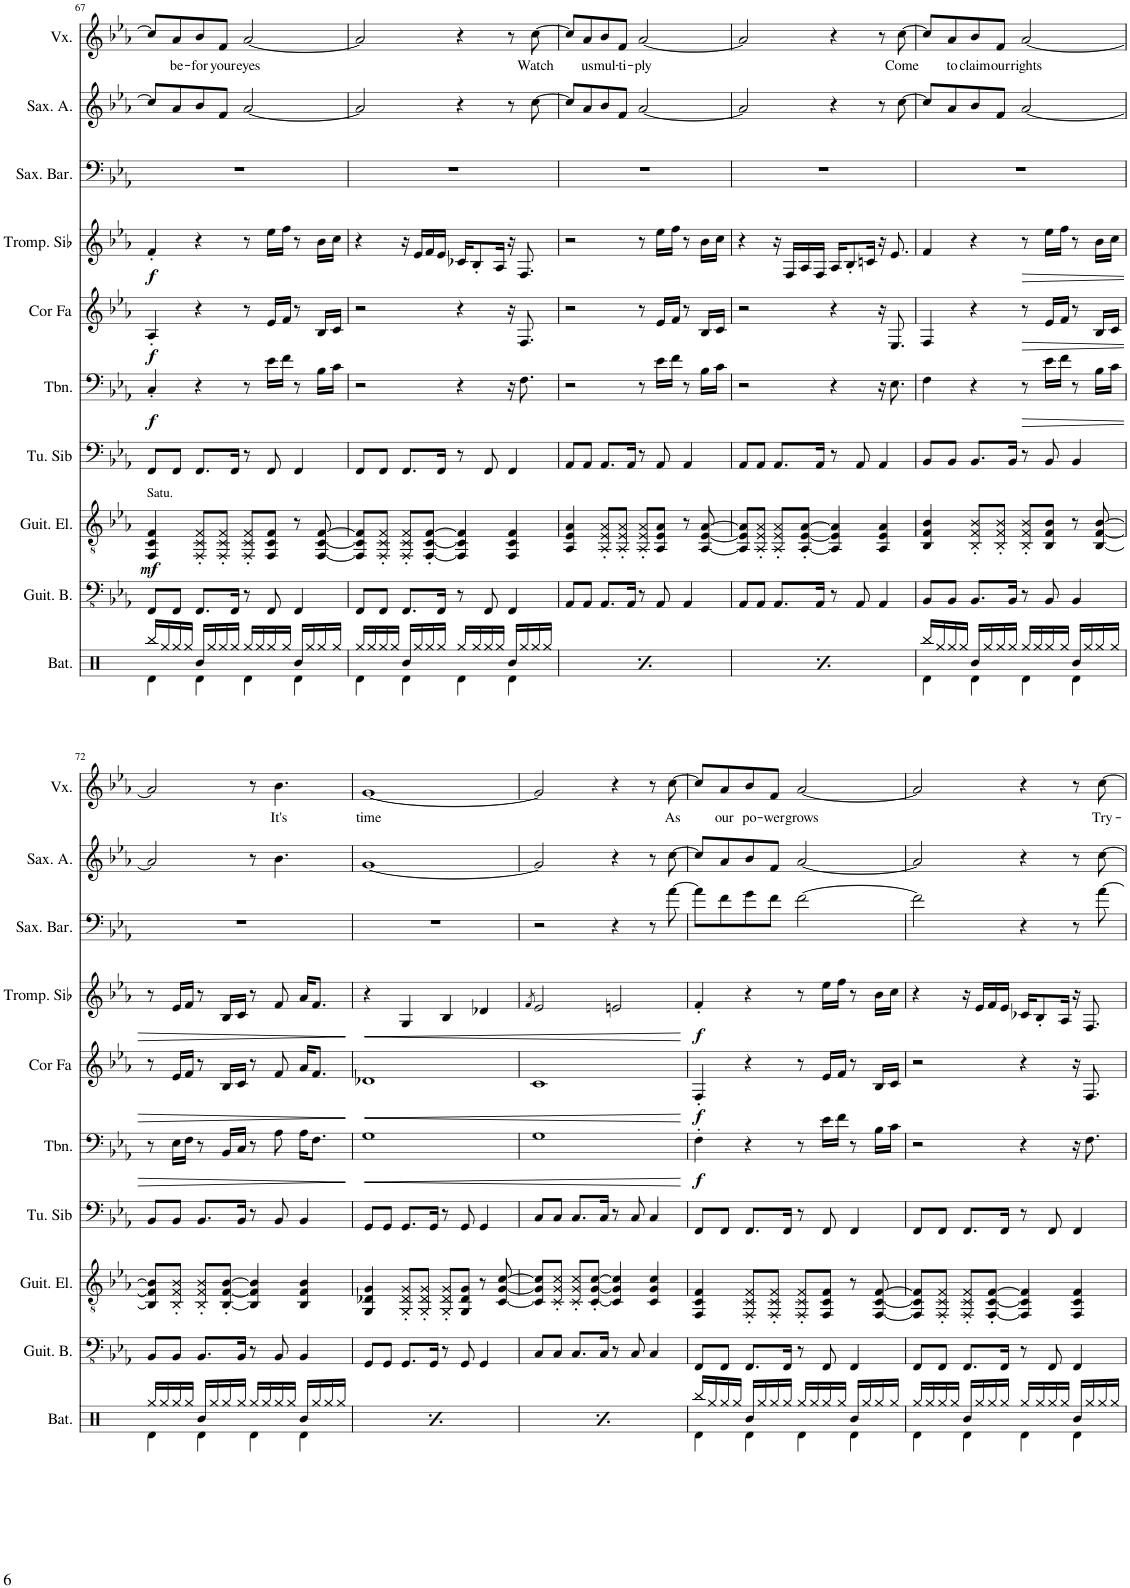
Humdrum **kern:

**kern	**kern	**kern	**dynam	**kern	**kern	**dynam	**kern	**dynam	**kern	**dynam	**kern	**kern	**kern	**text
*part10	*part9	*part8	*part8	*part7	*part6	*part6	*part5	*part5	*part4	*part4	*part3	*part2	*part1	*part1
*staff10	*staff9	*staff8	*staff8	*staff7	*staff6	*staff6	*staff5	*staff5	*staff4	*staff4	*staff3	*staff2	*staff1	*staff1
*I"Batterie	*I"Guitare basse	*I"Guitare électrique	*	*I"Tuba en Sib	*I"Trombone	*	*I"Cor en Fa	*	*I"Trompette en Sib	*	*I"Saxophone Baryton	*I"Saxophone Alto	*I"Voix	*
*I'Bat.	*I'Guit. B.	*I'Guit. El.	*	*I'Tu. Sib	*I'Tbn.	*	*I'Cor Fa	*	*I'Tromp. Sib	*	*I'Sax. Bar.	*I'Sax. A.	*I'Vx.	*
!!LO:PB:g=z
*clefX	*clefFv4	*clefGv2	*	*clefF4	*clefF4	*	*clefG2	*	*clefG2	*	*clefF4	*clefG2	*clefG2	*
*	*	*	*	*	*	*	*ITrd4c7	*	*ITrd1c2	*	*ITrd12c21	*ITrd5c9	*	*
*k[]	*k[b-e-a-]	*k[b-e-a-]	*	*k[b-e-a-]	*k[b-e-a-]	*	*k[b-e-a-]	*	*k[b-e-a-]	*	*k[b-e-a-]	*k[b-e-a-]	*k[b-e-a-]	*
=67	=67	=67	=67	=67	=67	=67	=67	=67	=67	=67	=67	=67	=67	=67
*^	*	*	*	*	*	*	*	*	*	*	*	*	*	*
!	!	!	!LO:TX:a:t=Satu.	!	!	!	!	!	!	!	!	!	!	!	!
!	!	!	!	!LO:DY:b	!	!	!LO:DY:b	!	!LO:DY:b	!	!LO:DY:b	!	!	!	!
16Rbb/LL	4Rd\	8FFF/L	4FF/ 4C/ 4F/	mf	8FF/L	4C'/	f	4A-'/	f	4f'/	f	1r	8cc/L]	8cc/L]	.
16Rgg/	.	.	.	.	.	.	.	.	.	.	.	.	.	.	.
!	!	!	!	!	!	!	!	!	!	!	!	!	!	!	!LO:LY:b
16Rgg/	.	8FFF/J	.	.	8FF/J	.	.	.	.	.	.	.	8a-/	8a-/	be-
16Rgg/JJ	.	.	.	.	.	.	.	.	.	.	.	.	.	.	.
!	!	!	!	!	!	!	!	!	!	!	!	!	!	!	!LO:LY:b
16R/LL	4Rd\	8.FFF/L	8FF/' 8C/' 8F/'L	.	8.FF/L	4r	.	4r	.	4r	.	.	8b-/	8b-/	-for
16Rgg/	.	.	.	.	.	.	.	.	.	.	.	.	.	.	.
!	!	!	!	!	!	!	!	!	!	!	!	!	!	!	!LO:LY:b
16Rgg/	.	.	8FF/' 8C/' 8F/'J	.	.	.	.	.	.	.	.	.	8f/J	8f/J	your
16Rgg/JJ	.	16FFF/Jk	.	.	16FF/Jk	.	.	.	.	.	.	.	.	.	.
!	!	!	!	!	!	!	!	!	!	!	!	!	!	!	!LO:LY:b
16Rgg/LL	4Rd\	8r	8FF/' 8C/' 8F/'L	.	8r	8r	.	8r	.	8r	.	.	[2a-/	[2a-/	eyes
16Rgg/	.	.	.	.	.	.	.	.	.	.	.	.	.	.	.
16Rgg/	.	8FFF/	8FF/ 8C/ 8F/J	.	8FF/	16e-\LL	.	16e-/LL	.	16ee-\LL	.	.	.	.	.
16Rgg/JJ	.	.	.	.	.	16f\JJ	.	16f/JJ	.	16ff\JJ	.	.	.	.	.
16R/LL	4Rd\	4FFF/	8r	.	4FF/	8r	.	8r	.	8r	.	.	.	.	.
16Rgg/	.	.	.	.	.	.	.	.	.	.	.	.	.	.	.
16Rgg/	.	.	[8FF/ [8C/ [8F/	.	.	16B-\LL	.	16B-/LL	.	16b-\LL	.	.	.	.	.
16Rgg/JJ	.	.	.	.	.	16c\JJ	.	16c/JJ	.	16cc\JJ	.	.	.	.	.
=68	=68	=68	=68	=68	=68	=68	=68	=68	=68	=68	=68	=68	=68	=68	=68
16Rgg/LL	4Rd\	8FFF/L	8FF/] 8C/] 8F/]L	.	8FF/L	2r	.	2r	.	4r	.	1r	2a-/]	2a-/]	.
16Rgg/	.	.	.	.	.	.	.	.	.	.	.	.	.	.	.
16Rgg/	.	8FFF/J	8FF/' 8C/' 8F/'J	.	8FF/J	.	.	.	.	.	.	.	.	.	.
16Rgg/JJ	.	.	.	.	.	.	.	.	.	.	.	.	.	.	.
16R/LL	4Rd\	8.FFF/L	8FF/' 8C/' 8F/'L	.	8.FF/L	.	.	.	.	16r	.	.	.	.	.
16Rgg/	.	.	.	.	.	.	.	.	.	16e-/LL	.	.	.	.	.
16Rgg/	.	.	[8FF/' [8C/' [8F/'J	.	.	.	.	.	.	16f/	.	.	.	.	.
16Rgg/JJ	.	16FFF/Jk	.	.	16FF/Jk	.	.	.	.	16e-/JJ	.	.	.	.	.
16Rgg/LL	4Rd\	8r	4FF/] 4C/] 4F/]	.	8r	4r	.	4r	.	16c-X/KL	.	.	4r	4r	.
16Rgg/	.	.	.	.	.	.	.	.	.	8B-'/	.	.	.	.	.
16Rgg/	.	8FFF/	.	.	8FF/	.	.	.	.	.	.	.	.	.	.
16Rgg/JJ	.	.	.	.	.	.	.	.	.	16A-/Jk	.	.	.	.	.
16R/LL	4Rd\	4FFF/	4FF/ 4C/ 4F/	.	4FF/	16r	.	16r	.	16r	.	.	8r	8r	.
16Rgg/	.	.	.	.	.	8.F\	.	8.F/	.	8.F/	.	.	.	.	.
!	!	!	!	!	!	!	!	!	!	!	!	!	!	!	!LO:LY:b
16Rgg/	.	.	.	.	.	.	.	.	.	.	.	.	[8cc\	[8cc\	Watch
16Rgg/JJ	.	.	.	.	.	.	.	.	.	.	.	.	.	.	.
=69	=69	=69	=69	=69	=69	=69	=69	=69	=69	=69	=69	=69	=69	=69	=69
16Rgg/LL	4Rd\	8AAA-/L	4AA-/ 4E-/ 4A-/	.	8AA-/L	2r	.	2r	.	2r	.	1r	8cc/L]	8cc/L]	.
16Rgg/	.	.	.	.	.	.	.	.	.	.	.	.	.	.	.
!	!	!	!	!	!	!	!	!	!	!	!	!	!	!	!LO:LY:b
16Rgg/	.	8AAA-/J	.	.	8AA-/J	.	.	.	.	.	.	.	8a-/	8a-/	us
16Rgg/JJ	.	.	.	.	.	.	.	.	.	.	.	.	.	.	.
!	!	!	!	!	!	!	!	!	!	!	!	!	!	!	!LO:LY:b
16R/LL	4Rd\	8.AAA-/L	8AA-/' 8E-/' 8A-/'L	.	8.AA-/L	.	.	.	.	.	.	.	8b-/	8b-/	mul-
16Rgg/	.	.	.	.	.	.	.	.	.	.	.	.	.	.	.
!	!	!	!	!	!	!	!	!	!	!	!	!	!	!	!LO:LY:b
16Rgg/	.	.	8AA-/' 8E-/' 8A-/'J	.	.	.	.	.	.	.	.	.	8f/J	8f/J	-ti-
16Rgg/JJ	.	16AAA-/Jk	.	.	16AA-/Jk	.	.	.	.	.	.	.	.	.	.
!	!	!	!	!	!	!	!	!	!	!	!	!	!	!	!LO:LY:b
16Rgg/LL	4Rd\	8r	8AA-/' 8E-/' 8A-/'L	.	8r	8r	.	8r	.	8r	.	.	[2a-/	[2a-/	-ply
16Rgg/	.	.	.	.	.	.	.	.	.	.	.	.	.	.	.
16Rgg/	.	8AAA-/	8AA-/ 8E-/ 8A-/J	.	8AA-/	16e-\LL	.	16e-/LL	.	16ee-\LL	.	.	.	.	.
16Rgg/JJ	.	.	.	.	.	16f\JJ	.	16f/JJ	.	16ff\JJ	.	.	.	.	.
16R/LL	4Rd\	4AAA-/	8r	.	4AA-/	8r	.	8r	.	8r	.	.	.	.	.
16Rgg/	.	.	.	.	.	.	.	.	.	.	.	.	.	.	.
16Rgg/	.	.	[8AA-/ [8E-/ [8A-/	.	.	16B-\LL	.	16B-/LL	.	16b-\LL	.	.	.	.	.
16Rgg/JJ	.	.	.	.	.	16c\JJ	.	16c/JJ	.	16cc\JJ	.	.	.	.	.
=70	=70	=70	=70	=70	=70	=70	=70	=70	=70	=70	=70	=70	=70	=70	=70
16Rgg/LL	4Rd\	8AAA-/L	8AA-/] 8E-/] 8A-/]L	.	8AA-/L	2r	.	2r	.	4r	.	1r	2a-/]	2a-/]	.
16Rgg/	.	.	.	.	.	.	.	.	.	.	.	.	.	.	.
16Rgg/	.	8AAA-/J	8AA-/' 8E-/' 8A-/'J	.	8AA-/J	.	.	.	.	.	.	.	.	.	.
16Rgg/JJ	.	.	.	.	.	.	.	.	.	.	.	.	.	.	.
16R/LL	4Rd\	8.AAA-/L	8AA-/' 8E-/' 8A-/'L	.	8.AA-/L	.	.	.	.	16r	.	.	.	.	.
16Rgg/	.	.	.	.	.	.	.	.	.	16F/LL	.	.	.	.	.
16Rgg/	.	.	[8AA-/' [8E-/' [8A-/'J	.	.	.	.	.	.	16A-/	.	.	.	.	.
16Rgg/JJ	.	16AAA-/Jk	.	.	16AA-/Jk	.	.	.	.	16F/JJ	.	.	.	.	.
16Rgg/LL	4Rd\	8r	4AA-/] 4E-/] 4A-/]	.	8r	4r	.	4r	.	16A-/KL	.	.	4r	4r	.
16Rgg/	.	.	.	.	.	.	.	.	.	8B-'/	.	.	.	.	.
16Rgg/	.	8AAA-/	.	.	8AA-/	.	.	.	.	.	.	.	.	.	.
16Rgg/JJ	.	.	.	.	.	.	.	.	.	16cn/Jk	.	.	.	.	.
16R/LL	4Rd\	4AAA-/	4AA-/ 4E-/ 4A-/	.	4AA-/	16r	.	16r	.	16r	.	.	8r	8r	.
16Rgg/	.	.	.	.	.	8.E-\	.	8.E-/	.	8.e-/	.	.	.	.	.
!	!	!	!	!	!	!	!	!	!	!	!	!	!	!	!LO:LY:b
16Rgg/	.	.	.	.	.	.	.	.	.	.	.	.	[8cc\	[8cc\	Come
16Rgg/JJ	.	.	.	.	.	.	.	.	.	.	.	.	.	.	.
=71	=71	=71	=71	=71	=71	=71	=71	=71	=71	=71	=71	=71	=71	=71	=71
16Rbb/LL	4Rd\	8BBB-/L	4BB-/ 4F/ 4B-/	.	8BB-/L	4F\	.	4F/	.	4f/	.	1r	8cc/L]	8cc/L]	.
16Rgg/	.	.	.	.	.	.	.	.	.	.	.	.	.	.	.
!	!	!	!	!	!	!	!	!	!	!	!	!	!	!	!LO:LY:b
16Rgg/	.	8BBB-/J	.	.	8BB-/J	.	.	.	.	.	.	.	8a-/	8a-/	to
16Rgg/JJ	.	.	.	.	.	.	.	.	.	.	.	.	.	.	.
!	!	!	!	!	!	!	!	!	!	!	!	!	!	!	!LO:LY:b
16R/LL	4Rd\	8.BBB-/L	8BB-/' 8F/' 8B-/'L	.	8.BB-/L	4r	.	4r	.	4r	.	.	8b-/	8b-/	claim
16Rgg/	.	.	.	.	.	.	.	.	.	.	.	.	.	.	.
!	!	!	!	!	!	!	!	!	!	!	!	!	!	!	!LO:LY:b
16Rgg/	.	.	8BB-/' 8F/' 8B-/'J	.	.	.	.	.	.	.	.	.	8f/J	8f/J	our
16Rgg/JJ	.	16BBB-/Jk	.	.	16BB-/Jk	.	.	.	.	.	.	.	.	.	.
!	!	!	!	!	!	!	!LO:HP:b	!	!LO:HP:b	!	!LO:HP:b	!	!	!	!LO:LY:b
16Rgg/LL	4Rd\	8r	8BB-/' 8F/' 8B-/'L	.	8r	8r	>	8r	>	8r	>	.	[2a-/	[2a-/	rights
16Rgg/	.	.	.	.	.	.	.	.	.	.	.	.	.	.	.
16Rgg/	.	8BBB-/	8BB-/ 8F/ 8B-/J	.	8BB-/	16e-\LL	.	16e-/LL	.	16ee-\LL	.	.	.	.	.
16Rgg/JJ	.	.	.	.	.	16f\JJ	.	16f/JJ	.	16ff\JJ	.	.	.	.	.
16R/LL	4Rd\	4BBB-/	8r	.	4BB-/	8r	.	8r	.	8r	.	.	.	.	.
16Rgg/	.	.	.	.	.	.	.	.	.	.	.	.	.	.	.
16Rgg/	.	.	[8BB-/ [8F/ [8B-/	.	.	16B-\LL	.	16B-/LL	.	16b-\LL	.	.	.	.	.
16Rgg/JJ	.	.	.	.	.	16c\JJ	.	16c/JJ	.	16cc\JJ	.	.	.	.	.
!!LO:LB:g=z
=72	=72	=72	=72	=72	=72	=72	=72	=72	=72	=72	=72	=72	=72	=72	=72
16Rgg/LL	4Rd\	8BBB-/L	8BB-/] 8F/] 8B-/]L	.	8BB-/L	8r	.	8r	.	8r	.	1r	2a-/]	2a-/]	.
16Rgg/	.	.	.	.	.	.	.	.	.	.	.	.	.	.	.
16Rgg/	.	8BBB-/J	8BB-/' 8F/' 8B-/'J	.	8BB-/J	16E-\LL	.	16e-/LL	.	16e-/LL	.	.	.	.	.
16Rgg/JJ	.	.	.	.	.	16F\JJ	.	16f/JJ	.	16f/JJ	.	.	.	.	.
16R/LL	4Rd\	8.BBB-/L	8BB-/' 8F/' 8B-/'L	.	8.BB-/L	8r	.	8r	.	8r	.	.	.	.	.
16Rgg/	.	.	.	.	.	.	.	.	.	.	.	.	.	.	.
16Rgg/	.	.	[8BB-/' [8F/' [8B-/'J	.	.	16BB-/LL	.	16B-/LL	.	16B-/LL	.	.	.	.	.
16Rgg/JJ	.	16BBB-/Jk	.	.	16BB-/Jk	16C/JJ	.	16c/JJ	.	16c/JJ	.	.	.	.	.
16Rgg/LL	4Rd\	8r	4BB-/] 4F/] 4B-/]	.	8r	8r	.	8r	.	8r	.	.	8r	8r	.
16Rgg/	.	.	.	.	.	.	.	.	.	.	.	.	.	.	.
!	!	!	!	!	!	!	!	!	!	!	!	!	!	!	!LO:LY:b
16Rgg/	.	8BBB-/	.	.	8BB-/	8A-\	.	8f/	.	8f/	.	.	4.b-\	4.b-\	It's
16Rgg/JJ	.	.	.	.	.	.	.	.	.	.	.	.	.	.	.
16R/LL	4Rd\	4BBB-/	4BB-/ 4F/ 4B-/	.	4BB-/	16A-\KL	.	16a-/KL	.	16a-/KL	.	.	.	.	.
16Rgg/	.	.	.	.	.	8.F\J	.	8.f/J	.	8.f/J	.	.	.	.	.
16Rgg/	.	.	.	.	.	.	.	.	.	.	.	.	.	.	.
16Rgg/JJ	.	.	.	.	.	.	.	.	.	.	.	.	.	.	.
*v	*v	*	*	*	*	*	*	*	*	*	*	*	*	*	*
.	.	.	.	.	.	]	.	]	.	]	.	.	.	.
=73	=73	=73	=73	=73	=73	=73	=73	=73	=73	=73	=73	=73	=73	=73
*^	*	*	*	*	*	*	*	*	*	*	*	*	*	*
!	!	!	!	!	!	!	!LO:HP:b	!	!LO:HP:b	!	!LO:HP:b	!	!	!	!LO:LY:b
16Rgg/LL	4Rd\	8GGG/L	4GG/ 4D-X/ 4G/	.	8GG/L	1G	<	1d-X	<	4r	<	1r	[1g	[1g	time
16Rgg/	.	.	.	.	.	.	.	.	.	.	.	.	.	.	.
16Rgg/	.	8GGG/J	.	.	8GG/J	.	.	.	.	.	.	.	.	.	.
16Rgg/JJ	.	.	.	.	.	.	.	.	.	.	.	.	.	.	.
16R/LL	4Rd\	8.GGG/L	8GG/' 8D-/' 8G/'L	.	8.GG/L	.	.	.	.	4G/	.	.	.	.	.
16Rgg/	.	.	.	.	.	.	.	.	.	.	.	.	.	.	.
16Rgg/	.	.	8GG/' 8D-/' 8G/'J	.	.	.	.	.	.	.	.	.	.	.	.
16Rgg/JJ	.	16GGG/Jk	.	.	16GG/Jk	.	.	.	.	.	.	.	.	.	.
16Rgg/LL	4Rd\	8r	8GG/' 8D-/' 8G/'L	.	8r	.	.	.	.	4B-/	.	.	.	.	.
16Rgg/	.	.	.	.	.	.	.	.	.	.	.	.	.	.	.
16Rgg/	.	8GGG/	8GG/ 8D-/ 8G/J	.	8GG/	.	.	.	.	.	.	.	.	.	.
16Rgg/JJ	.	.	.	.	.	.	.	.	.	.	.	.	.	.	.
16R/LL	4Rd\	4GGG/	8r	.	4GG/	.	.	.	.	4d-X/	.	.	.	.	.
16Rgg/	.	.	.	.	.	.	.	.	.	.	.	.	.	.	.
16Rgg/	.	.	[8C/ [8G/ [8c/	.	.	.	.	.	.	.	.	.	.	.	.
16Rgg/JJ	.	.	.	.	.	.	.	.	.	.	.	.	.	.	.
=74	=74	=74	=74	=74	=74	=74	=74	=74	=74	=74	=74	=74	=74	=74	=74
.	.	.	.	.	.	.	.	.	.	8qf/	.	.	.	.	.
16Rgg/LL	4Rd\	8CC/L	8C/] 8G/] 8c/]L	.	8C/L	1G	.	1c	.	2e-/	.	2r	2g/]	2g/]	.
16Rgg/	.	.	.	.	.	.	.	.	.	.	.	.	.	.	.
16Rgg/	.	8CC/J	8C/' 8G/' 8c/'J	.	8C/J	.	.	.	.	.	.	.	.	.	.
16Rgg/JJ	.	.	.	.	.	.	.	.	.	.	.	.	.	.	.
16R/LL	4Rd\	8.CC/L	8C/' 8G/' 8c/'L	.	8.C/L	.	.	.	.	.	.	.	.	.	.
16Rgg/	.	.	.	.	.	.	.	.	.	.	.	.	.	.	.
16Rgg/	.	.	[8C/' [8G/' [8c/'J	.	.	.	.	.	.	.	.	.	.	.	.
16Rgg/JJ	.	16CC/Jk	.	.	16C/Jk	.	.	.	.	.	.	.	.	.	.
16Rgg/LL	4Rd\	8r	4C/] 4G/] 4c/]	.	8r	.	.	.	.	2en/	.	4r	4r	4r	.
16Rgg/	.	.	.	.	.	.	.	.	.	.	.	.	.	.	.
16Rgg/	.	8CC/	.	.	8C/	.	.	.	.	.	.	.	.	.	.
16Rgg/JJ	.	.	.	.	.	.	.	.	.	.	.	.	.	.	.
16R/LL	4Rd\	4CC/	4C/ 4G/ 4c/	.	4C/	.	.	.	.	.	.	8r	8r	8r	.
16Rgg/	.	.	.	.	.	.	.	.	.	.	.	.	.	.	.
!	!	!	!	!	!	!	!	!	!	!	!	!	!	!	!LO:LY:b
16Rgg/	.	.	.	.	.	.	.	.	.	.	.	[8a-\	[8cc\	[8cc\	As
16Rgg/JJ	.	.	.	.	.	.	.	.	.	.	.	.	.	.	.
*v	*v	*	*	*	*	*	*	*	*	*	*	*	*	*	*
.	.	.	.	.	.	[	.	[	.	[	.	.	.	.
=75	=75	=75	=75	=75	=75	=75	=75	=75	=75	=75	=75	=75	=75	=75
*^	*	*	*	*	*	*	*	*	*	*	*	*	*	*
!	!	!	!	!	!	!	!LO:DY:b	!	!LO:DY:b	!	!LO:DY:b	!	!	!	!
16Rbb/LL	4Rd\	8FFF/L	4FF/ 4C/ 4F/	.	8FF/L	4F'\	f	4F'/	f	4f'/	f	8a-\L]	8cc/L]	8cc/L]	.
16Rgg/	.	.	.	.	.	.	.	.	.	.	.	.	.	.	.
!	!	!	!	!	!	!	!	!	!	!	!	!	!	!	!LO:LY:b
16Rgg/	.	8FFF/J	.	.	8FF/J	.	.	.	.	.	.	8f\	8a-/	8a-/	our
16Rgg/JJ	.	.	.	.	.	.	.	.	.	.	.	.	.	.	.
!	!	!	!	!	!	!	!	!	!	!	!	!	!	!	!LO:LY:b
16R/LL	4Rd\	8.FFF/L	8FF/' 8C/' 8F/'L	.	8.FF/L	4r	.	4r	.	4r	.	8g\	8b-/	8b-/	po-
16Rgg/	.	.	.	.	.	.	.	.	.	.	.	.	.	.	.
!	!	!	!	!	!	!	!	!	!	!	!	!	!	!	!LO:LY:b
16Rgg/	.	.	8FF/' 8C/' 8F/'J	.	.	.	.	.	.	.	.	8f\J	8f/J	8f/J	-wer
16Rgg/JJ	.	16FFF/Jk	.	.	16FF/Jk	.	.	.	.	.	.	.	.	.	.
!	!	!	!	!	!	!	!	!	!	!	!	!	!	!	!LO:LY:b
16Rgg/LL	4Rd\	8r	8FF/' 8C/' 8F/'L	.	8r	8r	.	8r	.	8r	.	[2f\	[2a-/	[2a-/	grows
16Rgg/	.	.	.	.	.	.	.	.	.	.	.	.	.	.	.
16Rgg/	.	8FFF/	8FF/ 8C/ 8F/J	.	8FF/	16e-\LL	.	16e-/LL	.	16ee-\LL	.	.	.	.	.
16Rgg/JJ	.	.	.	.	.	16f\JJ	.	16f/JJ	.	16ff\JJ	.	.	.	.	.
16R/LL	4Rd\	4FFF/	8r	.	4FF/	8r	.	8r	.	8r	.	.	.	.	.
16Rgg/	.	.	.	.	.	.	.	.	.	.	.	.	.	.	.
16Rgg/	.	.	[8FF/ [8C/ [8F/	.	.	16B-\LL	.	16B-/LL	.	16b-\LL	.	.	.	.	.
16Rgg/JJ	.	.	.	.	.	16c\JJ	.	16c/JJ	.	16cc\JJ	.	.	.	.	.
=76	=76	=76	=76	=76	=76	=76	=76	=76	=76	=76	=76	=76	=76	=76	=76
16Rgg/LL	4Rd\	8FFF/L	8FF/] 8C/] 8F/]L	.	8FF/L	2r	.	2r	.	4r	.	2f\]	2a-/]	2a-/]	.
16Rgg/	.	.	.	.	.	.	.	.	.	.	.	.	.	.	.
16Rgg/	.	8FFF/J	8FF/' 8C/' 8F/'J	.	8FF/J	.	.	.	.	.	.	.	.	.	.
16Rgg/JJ	.	.	.	.	.	.	.	.	.	.	.	.	.	.	.
16R/LL	4Rd\	8.FFF/L	8FF/' 8C/' 8F/'L	.	8.FF/L	.	.	.	.	16r	.	.	.	.	.
16Rgg/	.	.	.	.	.	.	.	.	.	16e-/LL	.	.	.	.	.
16Rgg/	.	.	[8FF/' [8C/' [8F/'J	.	.	.	.	.	.	16f/	.	.	.	.	.
16Rgg/JJ	.	16FFF/Jk	.	.	16FF/Jk	.	.	.	.	16e-/JJ	.	.	.	.	.
16Rgg/LL	4Rd\	8r	4FF/] 4C/] 4F/]	.	8r	4r	.	4r	.	16c-X/KL	.	4r	4r	4r	.
16Rgg/	.	.	.	.	.	.	.	.	.	8B-'/	.	.	.	.	.
16Rgg/	.	8FFF/	.	.	8FF/	.	.	.	.	.	.	.	.	.	.
16Rgg/JJ	.	.	.	.	.	.	.	.	.	16A-/Jk	.	.	.	.	.
16R/LL	4Rd\	4FFF/	4FF/ 4C/ 4F/	.	4FF/	16r	.	16r	.	16r	.	8r	8r	8r	.
16Rgg/	.	.	.	.	.	8.F\	.	8.F/	.	8.F/	.	.	.	.	.
!	!	!	!	!	!	!	!	!	!	!	!	!	!	!	!LO:LY:b
16Rgg/	.	.	.	.	.	.	.	.	.	.	.	[8a-\	[8cc\	[8cc\	Try-
16Rgg/JJ	.	.	.	.	.	.	.	.	.	.	.	.	.	.	.
*v	*v	*	*	*	*	*	*	*	*	*	*	*	*	*	*
=	=	=	=	=	=	=	=	=	=	=	=	=	=	=
*-	*-	*-	*-	*-	*-	*-	*-	*-	*-	*-	*-	*-	*-	*-
